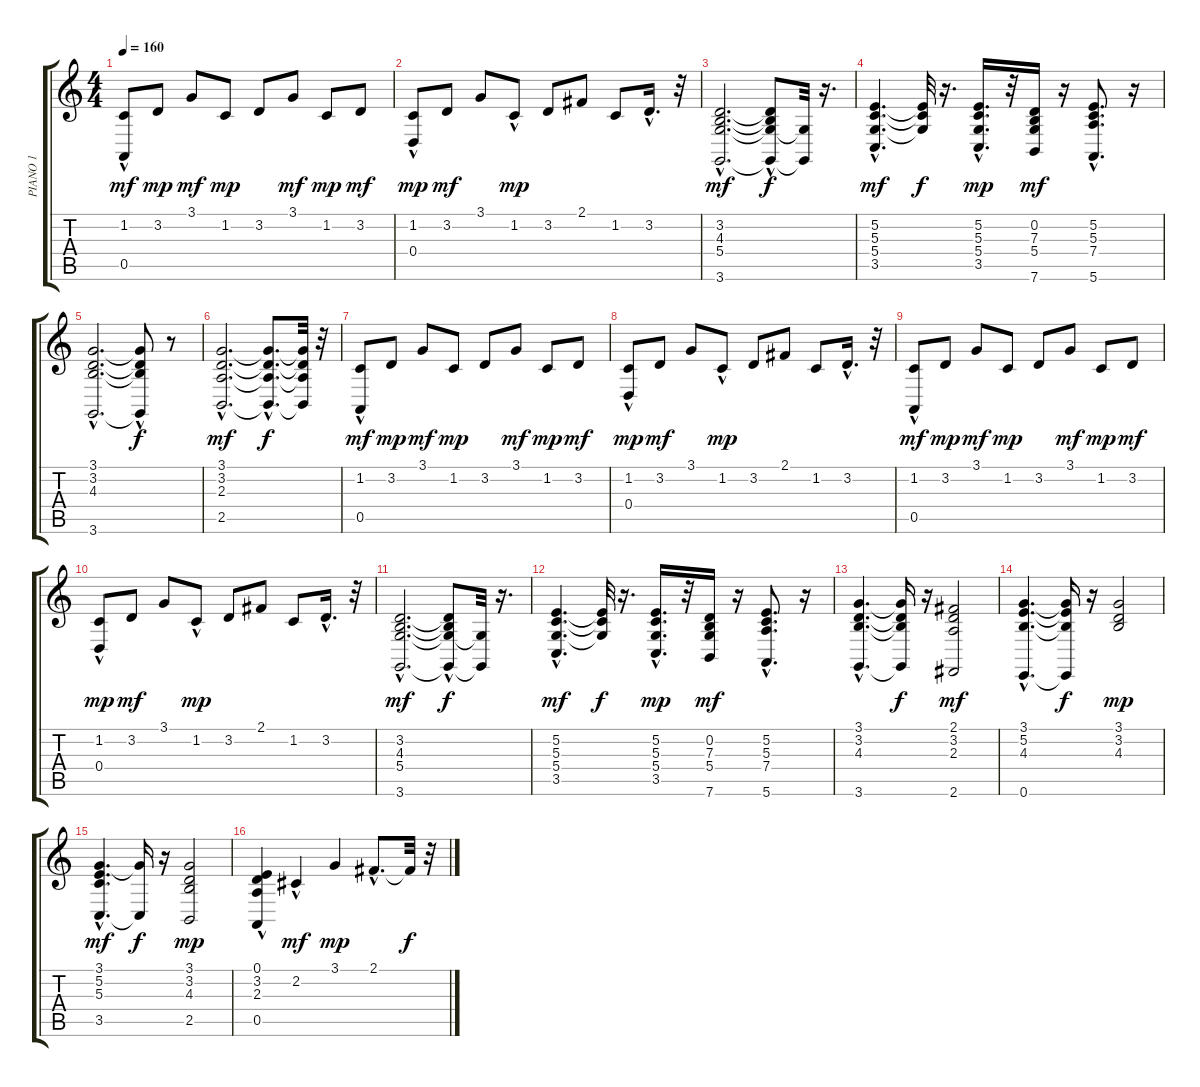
\track ("PIANO 1" "PIANO 1") {instrument vibraphone}
\staff {score tabs}
\tuning (E4 B3 G3 D3 A2 E2) {hide}
\ts (4 4)
\tempo 160
\clef g2
\ks c
(1.2{hac} 0.5{hac}).8{dy mf} 3.2.8{dy mp} 3.1.8{dy mf} 1.2.8{dy mp} 3.2.8 3.1.8{dy mf} 1.2.8{dy mp} 3.2.8{dy mf} |
(1.2 0.4{hac}).8{dy mp} 3.2.8{dy mf} 3.1.8 1.2{hac}.8{dy mp} 3.2.8 2.1.8 1.2.8 3.2{hac}.16{d} r.32 |
(3.2{hac} 4.3{hac} 5.4{hac} 3.6{hac}).2{d dy mf} (3.2{hac t} 4.3{t} 5.4{t} 3.6{t}).8{dy f} (5.4{t} 3.6{t}).32 r.16{d} |
(5.2{hac} 5.3{hac} 5.4{hac} 3.5).4{d dy mf} (5.2{t} 5.3{t} 5.4{t}).32{dy f} r.16{d} (5.2 5.3 5.4{hac} 3.5).16{d dy mp} r.32 (0.2 7.3 5.4 7.6).16{dy mf} r.16 (5.2 5.3{hac} 7.4{hac} 5.6).8{d} r.16 |
(3.1{hac} 3.2{hac} 4.3{hac} 3.6{hac}).2{d} (3.1{hac t} 3.2{hac t} 4.3{hac t} 3.6{t}).8{dy f} r.8 |
(3.1{hac} 3.2{hac} 2.3{hac} 2.5{hac}).2{d dy mf} (3.1{hac t} 3.2{hac t} 2.3{hac t} 2.5{hac t}).8{d dy f} (3.1{t} 3.2{t} 2.3{t} 2.5{t}).32 r.32 |
(1.2{hac} 0.5{hac}).8{dy mf} 3.2.8{dy mp} 3.1.8{dy mf} 1.2.8{dy mp} 3.2.8 3.1.8{dy mf} 1.2.8{dy mp} 3.2.8{dy mf} |
(1.2 0.4{hac}).8{dy mp} 3.2.8{dy mf} 3.1.8 1.2{hac}.8{dy mp} 3.2.8 2.1.8 1.2.8 3.2{hac}.16{d} r.32 |
(1.2{hac} 0.5{hac}).8{dy mf} 3.2.8{dy mp} 3.1.8{dy mf} 1.2.8{dy mp} 3.2.8 3.1.8{dy mf} 1.2.8{dy mp} 3.2.8{dy mf} |
(1.2 0.4{hac}).8{dy mp} 3.2.8{dy mf} 3.1.8 1.2{hac}.8{dy mp} 3.2.8 2.1.8 1.2.8 3.2{hac}.16{d} r.32 |
(3.2{hac} 4.3{hac} 5.4{hac} 3.6{hac}).2{d dy mf} (3.2{hac t} 4.3{t} 5.4{t} 3.6{t}).8{dy f} (5.4{t} 3.6{t}).32 r.16{d} |
(5.2{hac} 5.3{hac} 5.4{hac} 3.5).4{d dy mf} (5.2{t} 5.3{t} 5.4{t}).32{dy f} r.16{d} (5.2 5.3 5.4{hac} 3.5).16{d dy mp} r.32 (0.2 7.3 5.4 7.6).16{dy mf} r.16 (5.2 5.3{hac} 7.4{hac} 5.6).8{d} r.16 |
(3.1{hac} 3.2{hac} 4.3{hac} 3.6{hac}).4{d} (3.1{t} 3.2{t} 4.3{t} 3.6{t}).16{dy f} r.16 (2.1 3.2 2.3 2.6).2{dy mf} |
(3.1{hac} 5.2{hac} 4.3{hac} 0.6{hac}).4{d} (3.1{t} 5.2{t} 4.3{t} 0.6{t}).16{dy f} r.16 (3.1 3.2 4.3).2{dy mp} |
(3.1{hac} 5.2{hac} 5.3{hac} 3.5{hac}).4{d dy mf} (3.1{t} 3.5{t}).16{dy f} r.16 (3.1 3.2 4.3 2.5).2{dy mp} |
(0.1 3.2 2.3 0.5{hac}).4 2.2{hac}.4{dy mf} 3.1.4{dy mp} 2.1{hac}.8{d} 2.1{t}.32{dy f} r.32
